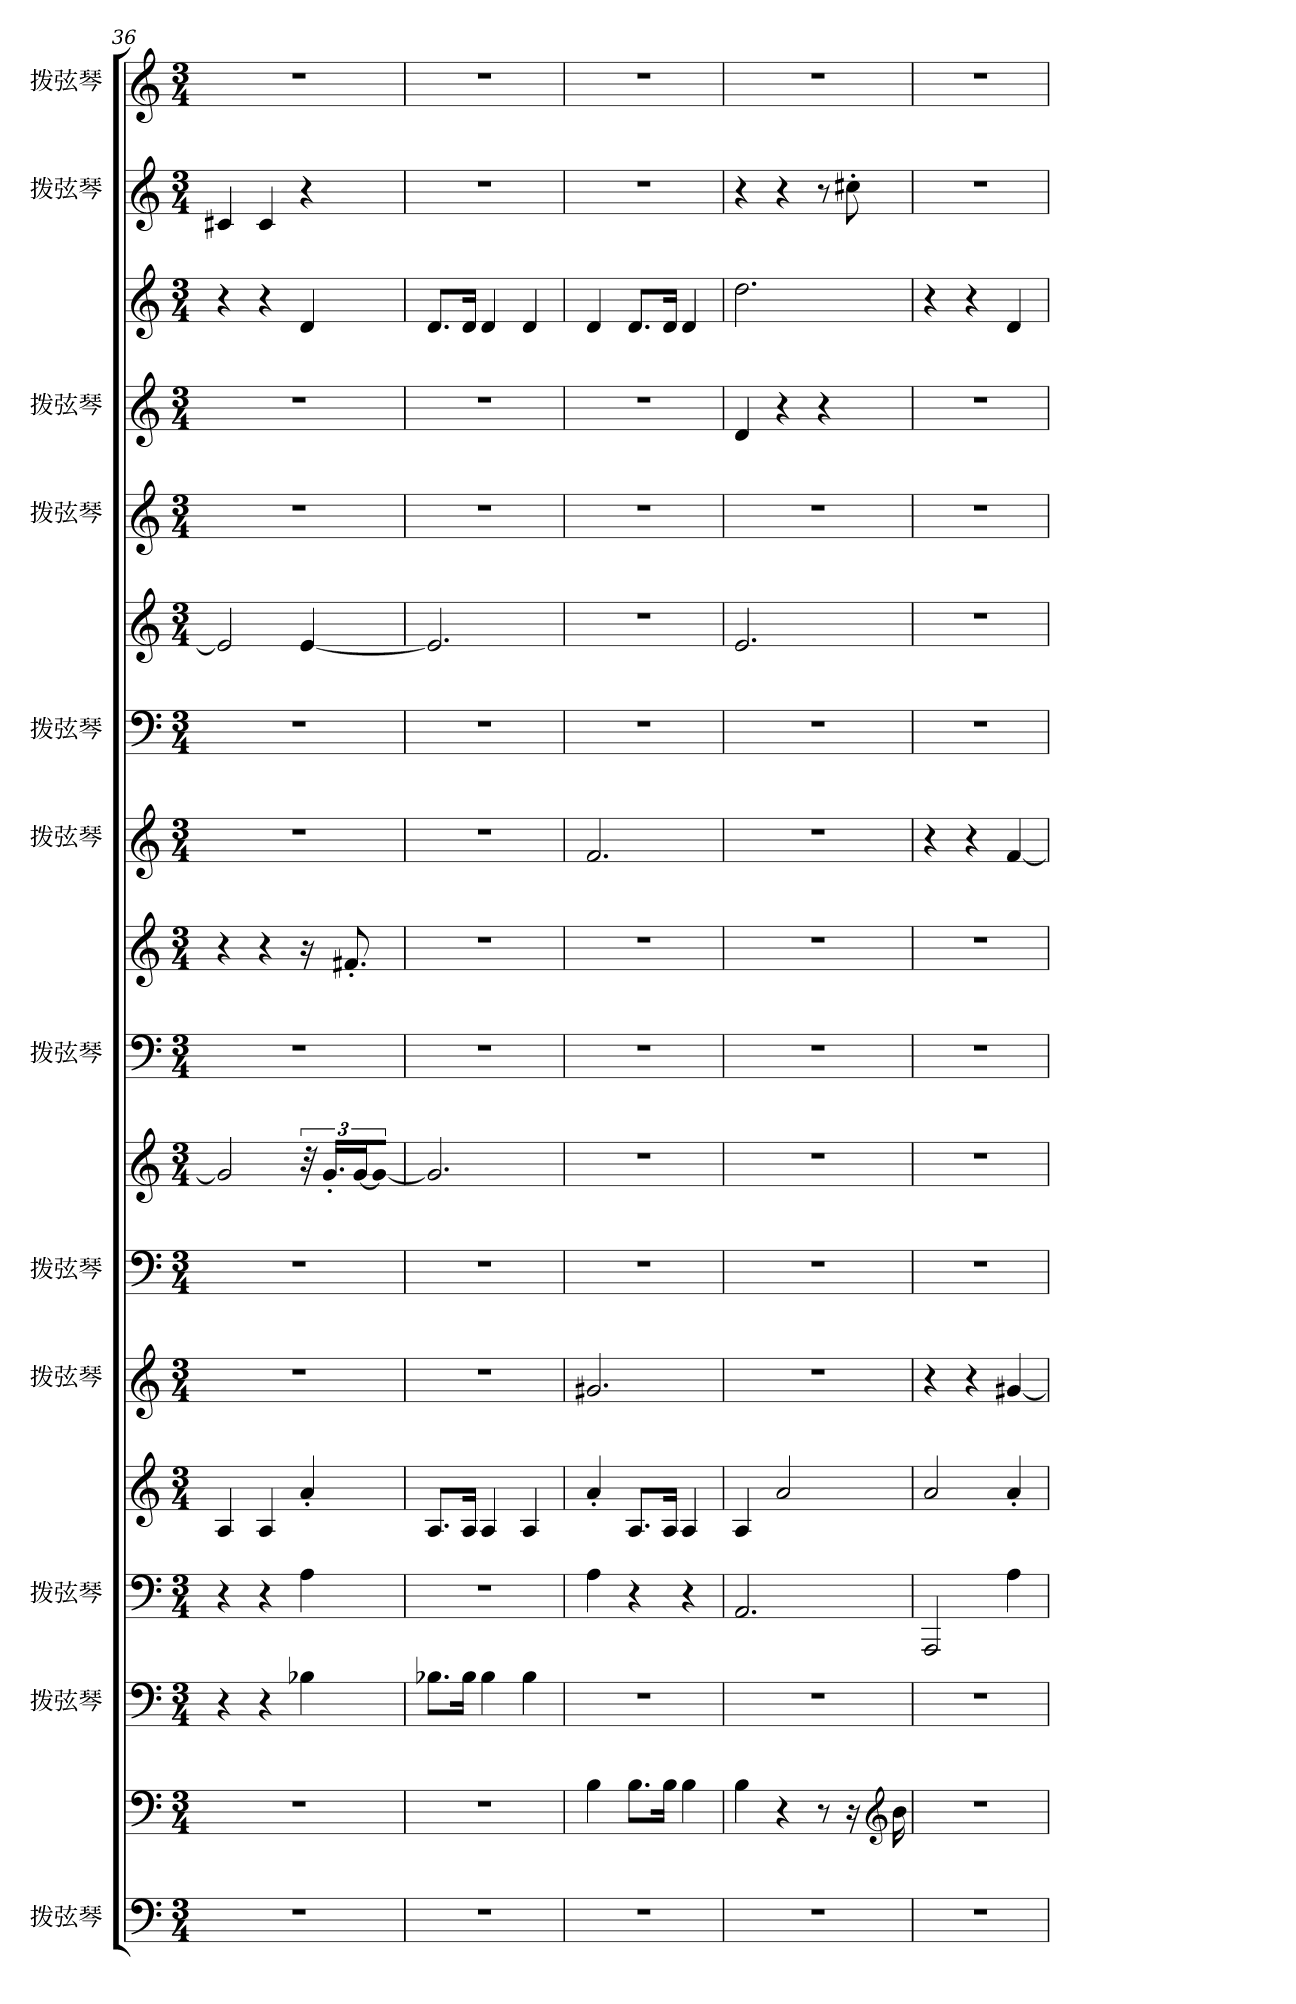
**kern	**kern	**kern	**kern	**kern	**kern	**kern	**kern	**kern	**kern	**kern	**kern	**kern	**kern	**kern	**kern	**kern	**kern
*part12	*part12	*part11	*part10	*part10	*part9	*part8	*part8	*part7	*part7	*part6	*part5	*part5	*part4	*part3	*part3	*part2	*part1
*staff18	*staff17	*staff16	*staff15	*staff14	*staff13	*staff12	*staff11	*staff10	*staff9	*staff8	*staff7	*staff6	*staff5	*staff4	*staff3	*staff2	*staff1
*I"拨弦琴	*	*I"拨弦琴	*I"拨弦琴	*	*I"拨弦琴	*I"拨弦琴	*	*I"拨弦琴	*	*I"拨弦琴	*I"拨弦琴	*	*I"拨弦琴	*I"拨弦琴	*	*I"拨弦琴	*I"拨弦琴
*clefF4	*clefF4	*clefF4	*clefF4	*clefG2	*clefG2	*clefF4	*clefG2	*clefF4	*clefG2	*clefG2	*clefF4	*clefG2	*clefG2	*clefG2	*clefG2	*clefG2	*clefG2
*k[]	*k[]	*k[]	*k[]	*k[]	*k[]	*k[]	*k[]	*k[]	*k[]	*k[]	*k[]	*k[]	*k[]	*k[]	*k[]	*k[]	*k[]
*M3/4	*M3/4	*M3/4	*M3/4	*M3/4	*M3/4	*M3/4	*M3/4	*M3/4	*M3/4	*M3/4	*M3/4	*M3/4	*M3/4	*M3/4	*M3/4	*M3/4	*M3/4
=36	=36	=36	=36	=36	=36	=36	=36	=36	=36	=36	=36	=36	=36	=36	=36	=36	=36
2.r	2.r	4r	4r	4A/	2.r	2.r	2g/]	2.r	4r	2.r	2.r	2e/]	2.r	2.r	4r	4c#X/	2.r
.	.	4r	4r	4A/	.	.	.	.	4r	.	.	.	.	.	4r	4c#/	.
.	.	4B-X\	4A\	4a'/	.	.	48r	.	16r	.	.	[4e/	.	.	4d/	4r	.
.	.	.	.	.	.	.	24.g'/LL	.	.	.	.	.	.	.	.	.	.
.	.	.	.	.	.	.	.	.	8.f#X'/	.	.	.	.	.	.	.	.
.	.	.	.	.	.	.	[24g/J	.	.	.	.	.	.	.	.	.	.
.	.	.	.	.	.	.	8g/J_	.	.	.	.	.	.	.	.	.	.
=37	=37	=37	=37	=37	=37	=37	=37	=37	=37	=37	=37	=37	=37	=37	=37	=37	=37
2.r	2.r	8.B-X\L	2.r	8.A/L	2.r	2.r	2.g/]	2.r	2.r	2.r	2.r	2.e/]	2.r	2.r	8.d/L	2.r	2.r
.	.	16B-\Jk	.	16A/Jk	.	.	.	.	.	.	.	.	.	.	16d/Jk	.	.
.	.	4B-\	.	4A/	.	.	.	.	.	.	.	.	.	.	4d/	.	.
.	.	4B-\	.	4A/	.	.	.	.	.	.	.	.	.	.	4d/	.	.
=38	=38	=38	=38	=38	=38	=38	=38	=38	=38	=38	=38	=38	=38	=38	=38	=38	=38
2.r	4B\	2.r	4A\	4a'/	2.g#X/	2.r	2.r	2.r	2.r	2.f/	2.r	2.r	2.r	2.r	4d/	2.r	2.r
.	8.B\L	.	4r	8.A/L	.	.	.	.	.	.	.	.	.	.	8.d/L	.	.
.	16B\Jk	.	.	16A/Jk	.	.	.	.	.	.	.	.	.	.	16d/Jk	.	.
.	4B\	.	4r	4A/	.	.	.	.	.	.	.	.	.	.	4d/	.	.
=39	=39	=39	=39	=39	=39	=39	=39	=39	=39	=39	=39	=39	=39	=39	=39	=39	=39
2.r	4B\	2.r	2.AA/	4A/	2.r	2.r	2.r	2.r	2.r	2.r	2.r	2.e/	2.r	4d/	2.dd\	4r	2.r
.	4r	.	.	2a/	.	.	.	.	.	.	.	.	.	4r	.	4r	.
.	8r	.	.	.	.	.	.	.	.	.	.	.	.	4r	.	8r	.
.	16r	.	.	.	.	.	.	.	.	.	.	.	.	.	.	8cc#X'\	.
*	*clefG2	*	*	*	*	*	*	*	*	*	*	*	*	*	*	*	*
.	16b\	.	.	.	.	.	.	.	.	.	.	.	.	.	.	.	.
!!LO:PB:g=z
=40	=40	=40	=40	=40	=40	=40	=40	=40	=40	=40	=40	=40	=40	=40	=40	=40	=40
2.r	2.r	2.r	2AAA/	2a/	4r	2.r	2.r	2.r	2.r	4r	2.r	2.r	2.r	2.r	4r	2.r	2.r
.	.	.	.	.	4r	.	.	.	.	4r	.	.	.	.	4r	.	.
.	.	.	4A\	4a'/	[4g#X/	.	.	.	.	[4f/	.	.	.	.	4d/	.	.
=	=	=	=	=	=	=	=	=	=	=	=	=	=	=	=	=	=
*-	*-	*-	*-	*-	*-	*-	*-	*-	*-	*-	*-	*-	*-	*-	*-	*-	*-
